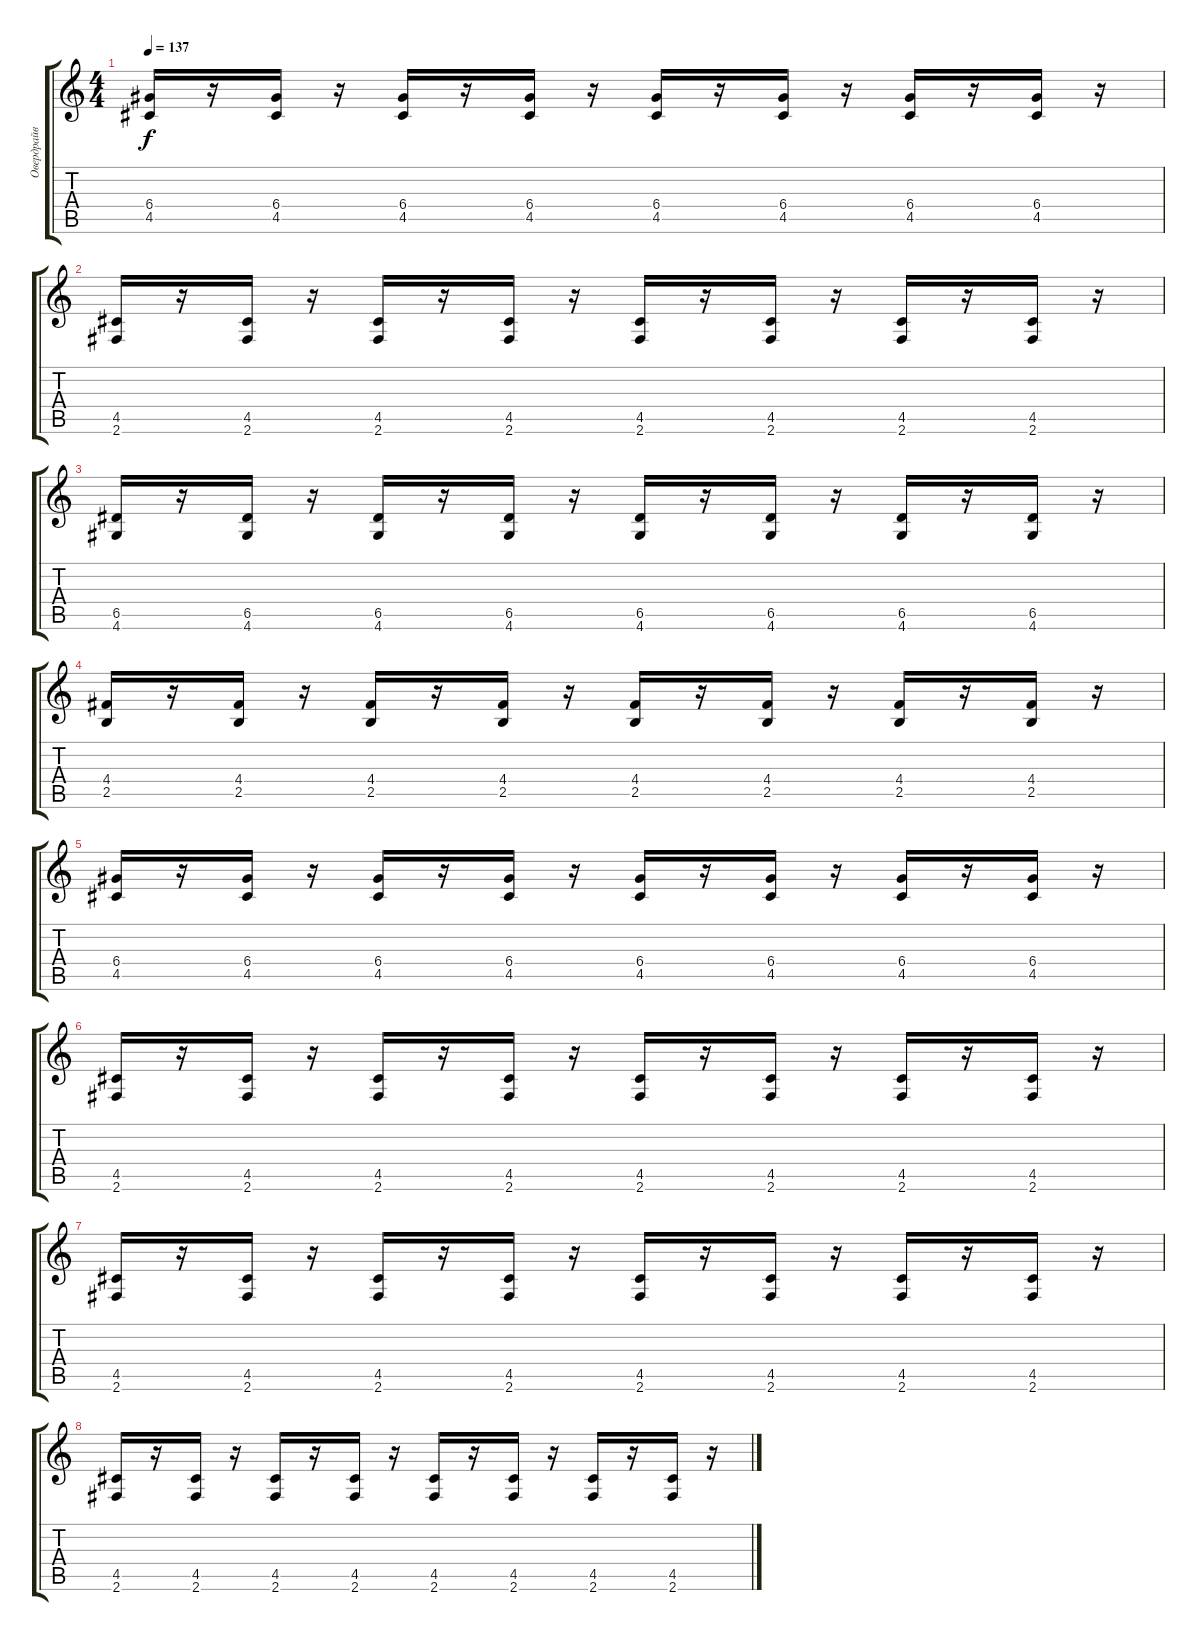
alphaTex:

\track ("Овердрайв" "Овердрайв") {instrument overdrivenguitar}
\staff {score tabs}
\tuning (E4 B3 G3 D3 A2 E2) {hide}
\ts (4 4)
\tempo 137
\clef g2
\ks c
(6.4 4.5).16{dy f} r.16 (6.4 4.5).16 r.16 (6.4 4.5).16 r.16 (6.4 4.5).16 r.16 (6.4 4.5).16 r.16 (6.4 4.5).16 r.16 (6.4 4.5).16 r.16 (6.4 4.5).16 r.16 |
(4.5 2.6).16 r.16 (4.5 2.6).16 r.16 (4.5 2.6).16 r.16 (4.5 2.6).16 r.16 (4.5 2.6).16 r.16 (4.5 2.6).16 r.16 (4.5 2.6).16 r.16 (4.5 2.6).16 r.16 |
(6.5 4.6).16 r.16 (6.5 4.6).16 r.16 (6.5 4.6).16 r.16 (6.5 4.6).16 r.16 (6.5 4.6).16 r.16 (6.5 4.6).16 r.16 (6.5 4.6).16 r.16 (6.5 4.6).16 r.16 |
(4.4 2.5).16 r.16 (4.4 2.5).16 r.16 (4.4 2.5).16 r.16 (4.4 2.5).16 r.16 (4.4 2.5).16 r.16 (4.4 2.5).16 r.16 (4.4 2.5).16 r.16 (4.4 2.5).16 r.16 |
(6.4 4.5).16 r.16 (6.4 4.5).16 r.16 (6.4 4.5).16 r.16 (6.4 4.5).16 r.16 (6.4 4.5).16 r.16 (6.4 4.5).16 r.16 (6.4 4.5).16 r.16 (6.4 4.5).16 r.16 |
(4.5 2.6).16 r.16 (4.5 2.6).16 r.16 (4.5 2.6).16 r.16 (4.5 2.6).16 r.16 (4.5 2.6).16 r.16 (4.5 2.6).16 r.16 (4.5 2.6).16 r.16 (4.5 2.6).16 r.16 |
(4.5 2.6).16 r.16 (4.5 2.6).16 r.16 (4.5 2.6).16 r.16 (4.5 2.6).16 r.16 (4.5 2.6).16 r.16 (4.5 2.6).16 r.16 (4.5 2.6).16 r.16 (4.5 2.6).16 r.16 |
(4.5 2.6).16 r.16 (4.5 2.6).16 r.16 (4.5 2.6).16 r.16 (4.5 2.6).16 r.16 (4.5 2.6).16 r.16 (4.5 2.6).16 r.16 (4.5 2.6).16 r.16 (4.5 2.6).16 r.16
